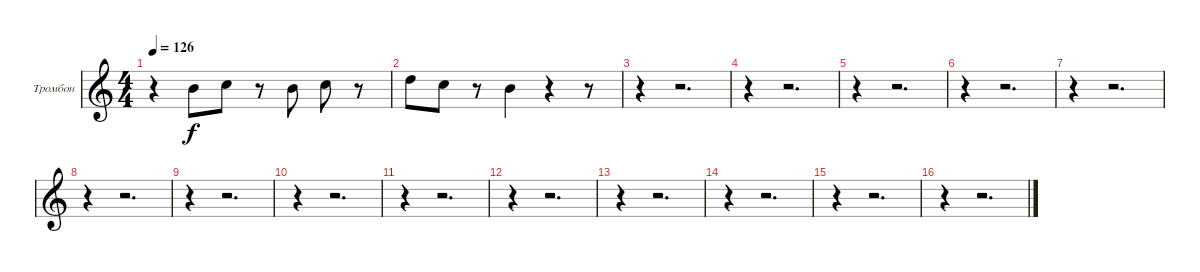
\bracketExtendMode groupsimilarinstruments
\firstSystemTrackNameOrientation horizontal
\otherSystemsTrackNameOrientation horizontal
\track ("Тромбон" "Тромбон") {instrument trombone}
\staff {score}
\tuning (E4 B3 G3 D3 A2 E2)
\displaytranspose 12
\ts (4 4)
\tempo 126
\clef g2
\ks c
r.4{dy f} 0.2.8 1.2.8 r.8 0.2.8 1.2.8 r.8 |
3.2.8 1.2.8 r.8 0.2.4 r.4 r.8 |
r.4 r.2{d} |
r.4 r.2{d} |
r.4 r.2{d} |
r.4 r.2{d} |
r.4 r.2{d} |
r.4 r.2{d} |
r.4 r.2{d} |
r.4 r.2{d} |
r.4 r.2{d} |
r.4 r.2{d} |
r.4 r.2{d} |
r.4 r.2{d} |
r.4 r.2{d} |
r.4 r.2{d}
